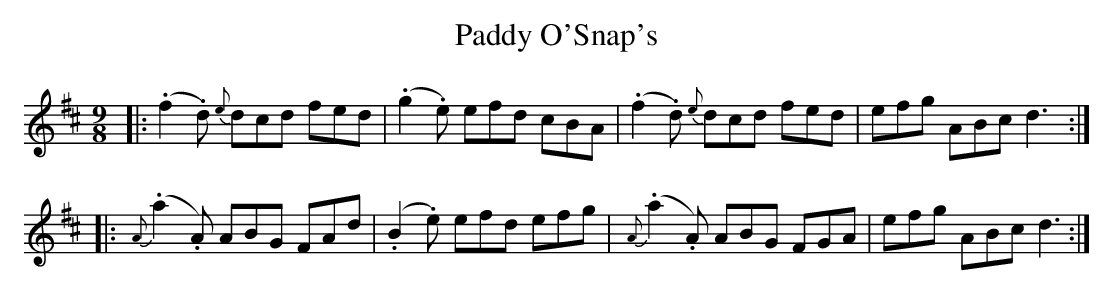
X:1
T: Paddy O'Snap's
M: 9/8
L: 1/8
K: Dmaj
|:(.f2.d) {e}dcd fed|(.g2.e) efd cBA|(.f2.d) {e}dcd fed|efg ABc d3:|
|:{A}(.a2.A) ABG FAd|(.B2.e) efd efg|{A}(.a2.A) ABG FGA|efg ABc d3:|
